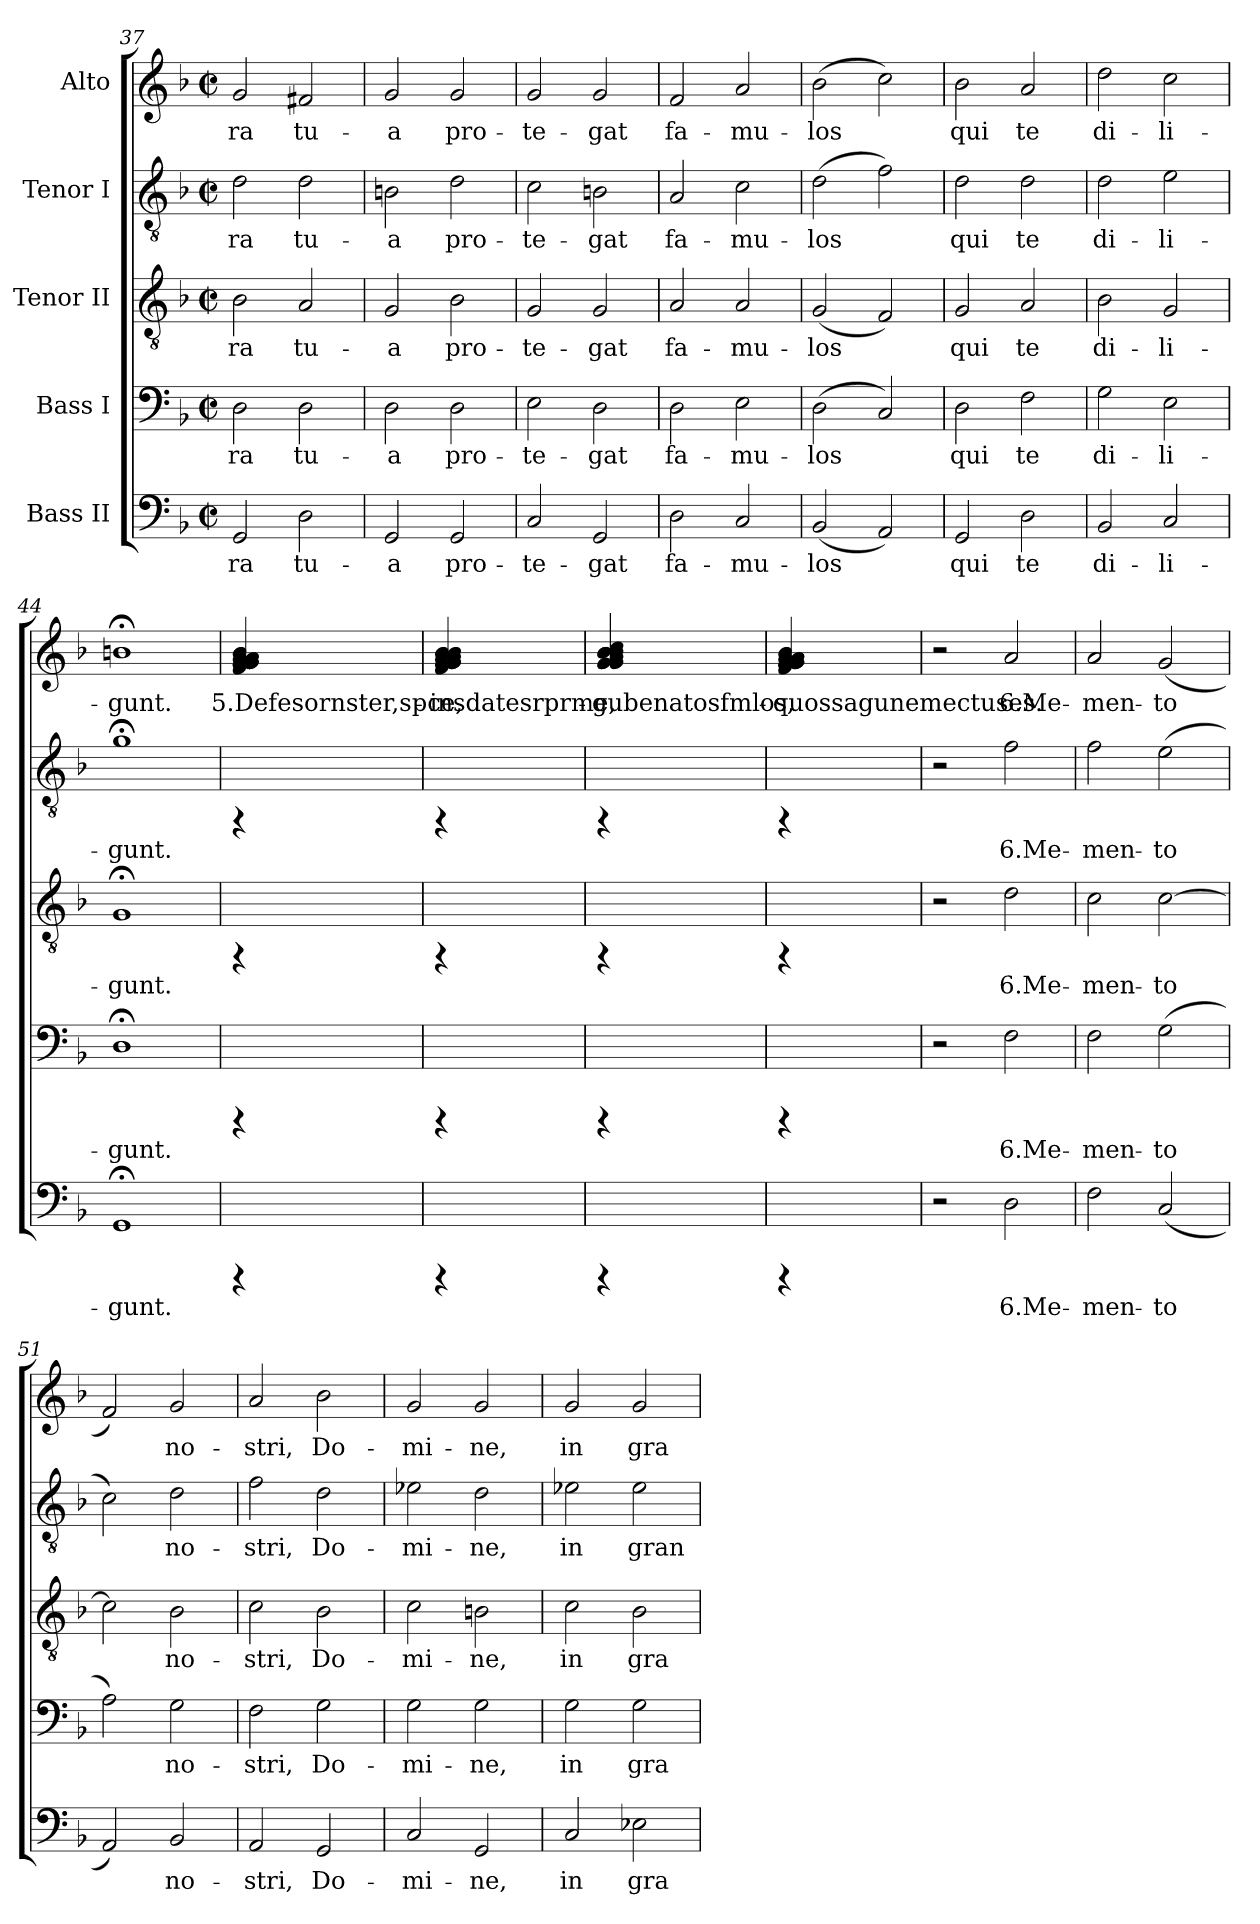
**kern	**text	**kern	**text	**kern	**text	**kern	**text	**kern	**text
*part5	*part5	*part4	*part4	*part3	*part3	*part2	*part2	*part1	*part1
*staff5	*staff5	*staff4	*staff4	*staff3	*staff3	*staff2	*staff2	*staff1	*staff1
*I"Bass II	*	*I"Bass I	*	*I"Tenor II	*	*I"Tenor I	*	*I"Alto	*
*clefF4	*	*clefF4	*	*clefGv2	*	*clefGv2	*	*clefG2	*
*k[b-]	*	*k[b-]	*	*k[b-]	*	*k[b-]	*	*k[b-]	*
*F:	*	*F:	*	*F:	*	*F:	*	*F:	*
*M2/2	*	*M2/2	*	*M2/2	*	*M2/2	*	*M2/2	*
*met(c|)	*	*met(c|)	*	*met(c|)	*	*met(c|)	*	*met(c|)	*
=37	=37	=37	=37	=37	=37	=37	=37	=37	=37
!	!LO:LY:b:rj	!	!LO:LY:b:rj	!	!LO:LY:b:rj	!	!LO:LY:b:rj	!	!LO:LY:b:rj
2GG/	-ra	2D\	-ra	2B-\	-ra	2d\	-ra	2g/	-ra
!	!LO:LY:b:rj	!	!LO:LY:b:rj	!	!LO:LY:b:rj	!	!LO:LY:b:rj	!	!LO:LY:b:rj
2D\	tu-	2D\	tu-	2A/	tu-	2d\	tu-	2f#X/	tu-
=38	=38	=38	=38	=38	=38	=38	=38	=38	=38
!	!LO:LY:b:rj	!	!LO:LY:b:rj	!	!LO:LY:b:rj	!	!LO:LY:b:rj	!	!LO:LY:b:rj
2GG/	-a	2D\	-a	2G/	-a	2Bn\	-a	2g/	-a
!	!LO:LY:b:rj	!	!LO:LY:b:rj	!	!LO:LY:b:rj	!	!LO:LY:b:rj	!	!LO:LY:b:rj
2GG/	pro-	2D\	pro-	2B-\	pro-	2d\	pro-	2g/	pro-
!!LO:PB:g=z
=39	=39	=39	=39	=39	=39	=39	=39	=39	=39
!	!LO:LY:b:rj	!	!LO:LY:b:rj	!	!LO:LY:b:rj	!	!LO:LY:b:rj	!	!LO:LY:b:rj
2C/	-te-	2E\	-te-	2G/	-te-	2c\	-te-	2g/	-te-
!	!LO:LY:b:rj	!	!LO:LY:b:rj	!	!LO:LY:b:rj	!	!LO:LY:b:rj	!	!LO:LY:b:rj
2GG/	-gat	2D\	-gat	2G/	-gat	2Bn\	-gat	2g/	-gat
=40	=40	=40	=40	=40	=40	=40	=40	=40	=40
!	!LO:LY:b:rj	!	!LO:LY:b:rj	!	!LO:LY:b:rj	!	!LO:LY:b:rj	!	!LO:LY:b:rj
2D\	fa-	2D\	fa-	2A/	fa-	2A/	fa-	2f/	fa-
!	!LO:LY:b:rj	!	!LO:LY:b:rj	!	!LO:LY:b:rj	!	!LO:LY:b:rj	!	!LO:LY:b:rj
2C/	-mu-	2E\	-mu-	2A/	-mu-	2c\	-mu-	2a/	-mu-
=41	=41	=41	=41	=41	=41	=41	=41	=41	=41
!	!LO:LY:b:rj	!	!LO:LY:b:rj	!	!LO:LY:b:rj	!	!LO:LY:b:rj	!	!LO:LY:b:rj
(<2BB-/	-los	(>2D\	-los	(<2G/	-los	(>2d\	-los	(>2b-\	-los
!	!LO:LY:b:rj	!	!LO:LY:b:rj	!	!LO:LY:b:rj	!	!LO:LY:b:rj	!	!LO:LY:b:rj
2AA/)	.	2C/)	.	2F/)	.	2f\)	.	2cc\)	.
=42	=42	=42	=42	=42	=42	=42	=42	=42	=42
!	!LO:LY:b:rj	!	!LO:LY:b:rj	!	!LO:LY:b:rj	!	!LO:LY:b:rj	!	!LO:LY:b:rj
2GG/	qui	2D\	qui	2G/	qui	2d\	qui	2b-\	qui
!	!LO:LY:b:rj	!	!LO:LY:b:rj	!	!LO:LY:b:rj	!	!LO:LY:b:rj	!	!LO:LY:b:rj
2D\	te	2F\	te	2A/	te	2d\	te	2a/	te
=43	=43	=43	=43	=43	=43	=43	=43	=43	=43
!	!LO:LY:b:rj	!	!LO:LY:b:rj	!	!LO:LY:b:rj	!	!LO:LY:b:rj	!	!LO:LY:b:rj
2BB-/	di-	2G\	di-	2B-\	di-	2d\	di-	2dd\	di-
!	!LO:LY:b:rj	!	!LO:LY:b:rj	!	!LO:LY:b:rj	!	!LO:LY:b:rj	!	!LO:LY:b:rj
2C/	-li-	2E\	-li-	2G/	-li-	2e\	-li-	2cc\	-li-
=44	=44	=44	=44	=44	=44	=44	=44	=44	=44
!	!LO:LY:b:rj	!	!LO:LY:b:rj	!	!LO:LY:b:rj	!	!LO:LY:b:rj	!	!LO:LY:b:rj
1GG;<	-gunt.	1D;<	-gunt.	1G;<	-gunt.	1g;<	-gunt.	1bn;<	-gunt.
!!LO:LB:g=z
=45	=45	=45	=45	=45	=45	=45	=45	=45	=45
!	!	!	!	!	!	!	!	!	!LO:LY:b:rj
4rCCC	.	4rCCC	.	4rFF	.	4rFF	.	(<4b-/ 4a/ 4a/ 4a/ 4g/ 4g/ 4g/ 4f/ 4g/	5.Defesornster,spce,-
=46	=46	=46	=46	=46	=46	=46	=46	=46	=46
!	!	!	!	!	!	!	!	!	!LO:LY:b:rj
4rCCC	.	4rCCC	.	4rFF	.	4rFF	.	4b-/ 4b-/ 4a/ 4g/ 4g/ 4g/ 4f/ 4a/	-insdatesrprme,-
!!LO:LB:g=z
=47	=47	=47	=47	=47	=47	=47	=47	=47	=47
!	!	!	!	!	!	!	!	!	!LO:LY:b:rj
4rCCC	.	4rCCC	.	4rFF	.	4rFF	.	4cc/ 4b-/ 4b-/ 4b-/ 4a/ 4g/ 4g/ 4g/	-gubenatosfmlos,-
=48	=48	=48	=48	=48	=48	=48	=48	=48	=48
!	!	!	!	!	!	!	!	!	!LO:LY:b:rj
4rCCC	.	4rCCC	.	4rFF	.	4rFF	.	(<4b-/ 4a/ 4a/ 4a/ 4g/ 4g/ 4g/ 4f/ 4g/	-quossagunemectuses.
!!LO:PB:g=z
=49	=49	=49	=49	=49	=49	=49	=49	=49	=49
2r	.	2r	.	2r	.	2r	.	2r	.
!	!LO:LY:b:rj	!	!LO:LY:b:rj	!	!LO:LY:b:rj	!	!LO:LY:b:rj	!	!LO:LY:b:rj
2D\	6.Me-	2F\	6.Me-	2d\	6.Me-	2f\	6.Me-	2a/	6.Me-
=50	=50	=50	=50	=50	=50	=50	=50	=50	=50
!	!LO:LY:b:rj	!	!LO:LY:b:rj	!	!LO:LY:b:rj	!	!LO:LY:b:rj	!	!LO:LY:b:rj
2F\	-men-	2F\	-men-	2c\	-men-	2f\	-men-	2a/	-men-
!	!LO:LY:b:rj	!	!LO:LY:b:rj	!	!LO:LY:b:rj	!	!LO:LY:b:rj	!	!LO:LY:b:rj
(<2C/	-to	(>2G\	-to	[>2c\	-to	(>2e\	-to	(<2g/	-to
=51	=51	=51	=51	=51	=51	=51	=51	=51	=51
!	!LO:LY:b:rj	!	!LO:LY:b:rj	!	!LO:LY:b:rj	!	!LO:LY:b:rj	!	!LO:LY:b:rj
2AA/)	.	2A\)	.	2c\]	.	2c\)	.	2f/)	.
!	!LO:LY:b:rj	!	!LO:LY:b:rj	!	!LO:LY:b:rj	!	!LO:LY:b:rj	!	!LO:LY:b:rj
2BB-/	no-	2G\	no-	2B-\	no-	2d\	no-	2g/	no-
=52	=52	=52	=52	=52	=52	=52	=52	=52	=52
!	!LO:LY:b:rj	!	!LO:LY:b:rj	!	!LO:LY:b:rj	!	!LO:LY:b:rj	!	!LO:LY:b:rj
2AA/	-stri,	2F\	-stri,	2c\	-stri,	2f\	-stri,	2a/	-stri,
!	!LO:LY:b:rj	!	!LO:LY:b:rj	!	!LO:LY:b:rj	!	!LO:LY:b:rj	!	!LO:LY:b:rj
2GG/	Do-	2G\	Do-	2B-\	Do-	2d\	Do-	2b-\	Do-
=53	=53	=53	=53	=53	=53	=53	=53	=53	=53
!	!LO:LY:b:rj	!	!LO:LY:b:rj	!	!LO:LY:b:rj	!	!LO:LY:b:rj	!	!LO:LY:b:rj
2C/	-mi-	2G\	-mi-	2c\	-mi-	2e-X\	-mi-	2g/	-mi-
!	!LO:LY:b:rj	!	!LO:LY:b:rj	!	!LO:LY:b:rj	!	!LO:LY:b:rj	!	!LO:LY:b:rj
2GG/	-ne,	2G\	-ne,	2Bn\	-ne,	2d\	-ne,	2g/	-ne,
=54	=54	=54	=54	=54	=54	=54	=54	=54	=54
!	!LO:LY:b:rj	!	!LO:LY:b:rj	!	!LO:LY:b:rj	!	!LO:LY:b:rj	!	!LO:LY:b:rj
2C/	in	2G\	in	2c\	in	2e-X\	in	2g/	in
!	!LO:LY:b:rj	!	!LO:LY:b:rj	!	!LO:LY:b:rj	!	!LO:LY:b:rj	!	!LO:LY:b:rj
2E-X\	gra-	2G\	gra-	2B-\	gra-	2e-\	gran-	2g/	gra-
=	=	=	=	=	=	=	=	=	=
*-	*-	*-	*-	*-	*-	*-	*-	*-	*-
